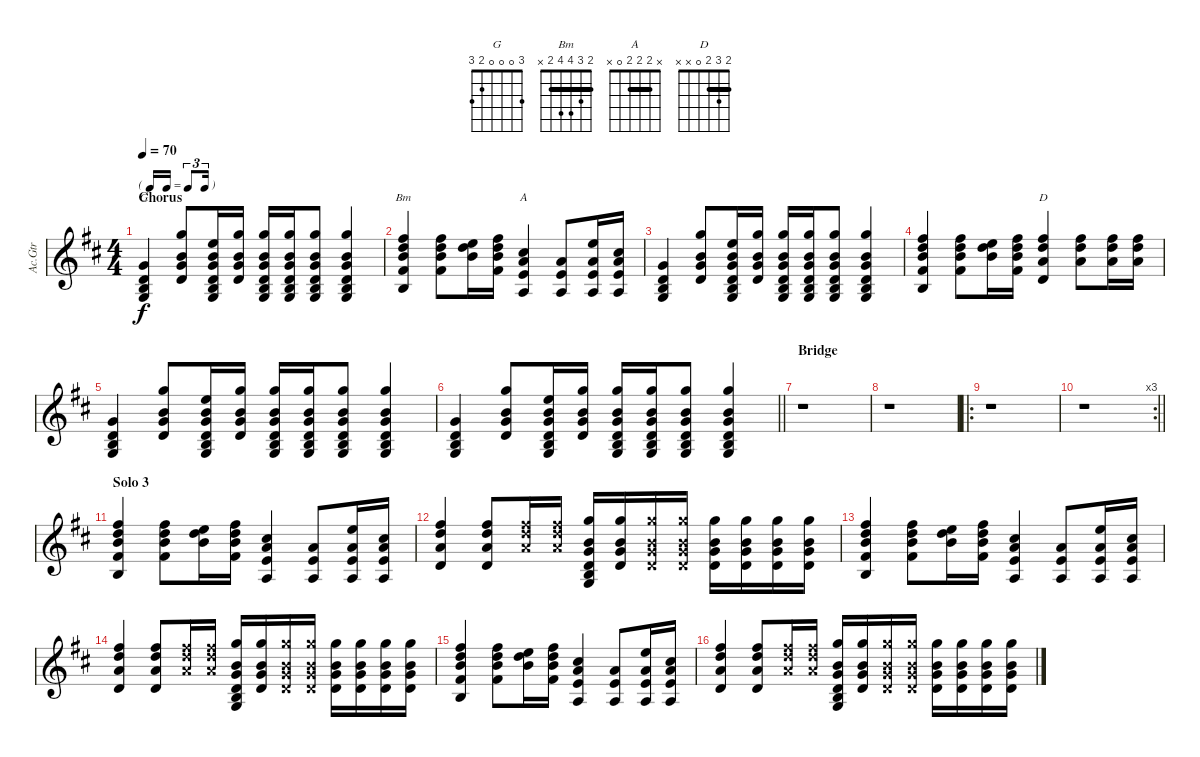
\track ("Ac.Gtr" "Ac.Gtr") {instrument acousticguitarsteel}
\staff {score}
\tuning (E4 B3 G3 D3 A2 E2) {hide}
\chord ("G" 3 0 0 0 2 3)
\chord ("Bm" 2 3 4 4 2 x) {barre 2}
\chord ("A" x 2 2 2 0 x) {barre 2}
\chord ("D" 2 3 2 0 x x) {barre 2}
\ts (4 4)
\tf triplet16th
\section ("" "Chorus")
\tempo 70
\clef g2
\ks bminor
(0.3 0.4 2.5 3.6).4{ch "G" dy f} (3.1 0.2 0.3 0.4).8 (0.1 0.2 0.3 0.4 2.5 3.6).16 (3.1 0.2 0.3 0.4).16 (3.1 0.2 0.3 0.4 2.5 3.6).16 (3.1 0.2 0.3 0.4 2.5 3.6).16 (3.1 0.2 0.3 0.4 2.5 3.6).8 (3.1 0.2 0.3 0.4 2.5 3.6).4 |
(2.1 3.2 4.3 4.4 2.5).4{ch "Bm"} (2.1 3.2 4.3 4.4).8 (0.1 3.2 4.3).16 (2.1 3.2 4.3 4.4).16 (2.2 2.3 2.4 0.5).4{ch "A"} (2.3 2.4 0.5).8 (0.1 2.3 2.4 0.5).16 (2.2 2.3 2.4 0.5).16 |
(0.3 0.4 2.5 3.6).4 (3.1 0.2 0.3 0.4).8 (0.1 0.2 0.3 0.4 2.5 3.6).16 (3.1 0.2 0.3 0.4).16 (3.1 0.2 0.3 0.4 2.5 3.6).16 (3.1 0.2 0.3 0.4 2.5 3.6).16 (3.1 0.2 0.3 0.4 2.5 3.6).8 (3.1 0.2 0.3 0.4 2.5 3.6).4 |
(2.1 3.2 4.3 4.4 2.5).4 (2.1 3.2 4.3 4.4).8 (0.1 3.2 4.3).16 (2.1 3.2 4.3 4.4).16 (2.1 3.2 2.3 0.4).4{ch "D"} (2.1 3.2 2.3).8 (2.1 3.2 2.3).16 (2.1 3.2 2.3).16 |
(0.3 0.4 2.5 3.6).4 (3.1 0.2 0.3 0.4).8 (0.1 0.2 0.3 0.4 2.5 3.6).16 (3.1 0.2 0.3 0.4).16 (3.1 0.2 0.3 0.4 2.5 3.6).16 (3.1 0.2 0.3 0.4 2.5 3.6).16 (3.1 0.2 0.3 0.4 2.5 3.6).8 (3.1 0.2 0.3 0.4 2.5 3.6).4 |
\barLineRight lightlight
(0.3 0.4 2.5 3.6).4 (3.1 0.2 0.3 0.4).8 (0.1 0.2 0.3 0.4 2.5 3.6).16 (3.1 0.2 0.3 0.4).16 (3.1 0.2 0.3 0.4 2.5 3.6).16 (3.1 0.2 0.3 0.4 2.5 3.6).16 (3.1 0.2 0.3 0.4 2.5 3.6).8 (3.1 0.2 0.3 0.4 2.5 3.6).4 |
\section ("" "Bridge")
r.1 |
r.1 |
\ro
r.1 |
\rc 3
\barLineRight lightlight
r.1 |
\section ("" "Solo 3")
(2.1 3.2 4.3 4.4 2.5).4 (2.1 3.2 4.3 4.4).8 (0.1 3.2 4.3).16 (2.1 3.2 4.3 4.4).16 (2.2 2.3 2.4 0.5).4 (2.3 2.4 0.5).8 (0.1 2.3 2.4 0.5).16 (2.2 2.3 2.4 0.5).16 |
(2.1 3.2 2.3 0.4).4 (2.1 3.2 2.3 0.4).8 (2.1{x} 3.2{x} 2.3{x}).16 (2.1{x} 3.2{x} 2.3{x}).16 (3.1 0.2 0.3 0.4 2.5 3.6).16 (3.1 0.2 0.3 0.4).16 (3.1{x} 0.2{x} 0.3{x} 0.4{x}).16 (3.1{x} 0.2{x} 0.3{x} 0.4{x}).16 (3.1 0.2 0.3 0.4).16 (3.1 0.2 0.3 0.4).16 (3.1 0.2 0.3 0.4).16 (3.1 0.2 0.3 0.4).16 |
(2.1 3.2 4.3 4.4 2.5).4 (2.1 3.2 4.3 4.4).8 (0.1 3.2 4.3).16 (2.1 3.2 4.3 4.4).16 (2.2 2.3 2.4 0.5).4 (2.3 2.4 0.5).8 (0.1 2.3 2.4 0.5).16 (2.2 2.3 2.4 0.5).16 |
(2.1 3.2 2.3 0.4).4 (2.1 3.2 2.3 0.4).8 (2.1{x} 3.2{x} 2.3{x}).16 (2.1{x} 3.2{x} 2.3{x}).16 (3.1 0.2 0.3 0.4 2.5 3.6).16 (3.1 0.2 0.3 0.4).16 (3.1{x} 0.2{x} 0.3{x} 0.4{x}).16 (3.1{x} 0.2{x} 0.3{x} 0.4{x}).16 (3.1 0.2 0.3 0.4).16 (3.1 0.2 0.3 0.4).16 (3.1 0.2 0.3 0.4).16 (3.1 0.2 0.3 0.4).16 |
(2.1 3.2 4.3 4.4 2.5).4 (2.1 3.2 4.3 4.4).8 (0.1 3.2 4.3).16 (2.1 3.2 4.3 4.4).16 (2.2 2.3 2.4 0.5).4 (2.3 2.4 0.5).8 (0.1 2.3 2.4 0.5).16 (2.2 2.3 2.4 0.5).16 |
(2.1 3.2 2.3 0.4).4 (2.1 3.2 2.3 0.4).8 (2.1{x} 3.2{x} 2.3{x}).16 (2.1{x} 3.2{x} 2.3{x}).16 (3.1 0.2 0.3 0.4 2.5 3.6).16 (3.1 0.2 0.3 0.4).16 (3.1{x} 0.2{x} 0.3{x} 0.4{x}).16 (3.1{x} 0.2{x} 0.3{x} 0.4{x}).16 (3.1 0.2 0.3 0.4).16 (3.1 0.2 0.3 0.4).16 (3.1 0.2 0.3 0.4).16 (3.1 0.2 0.3 0.4).16
